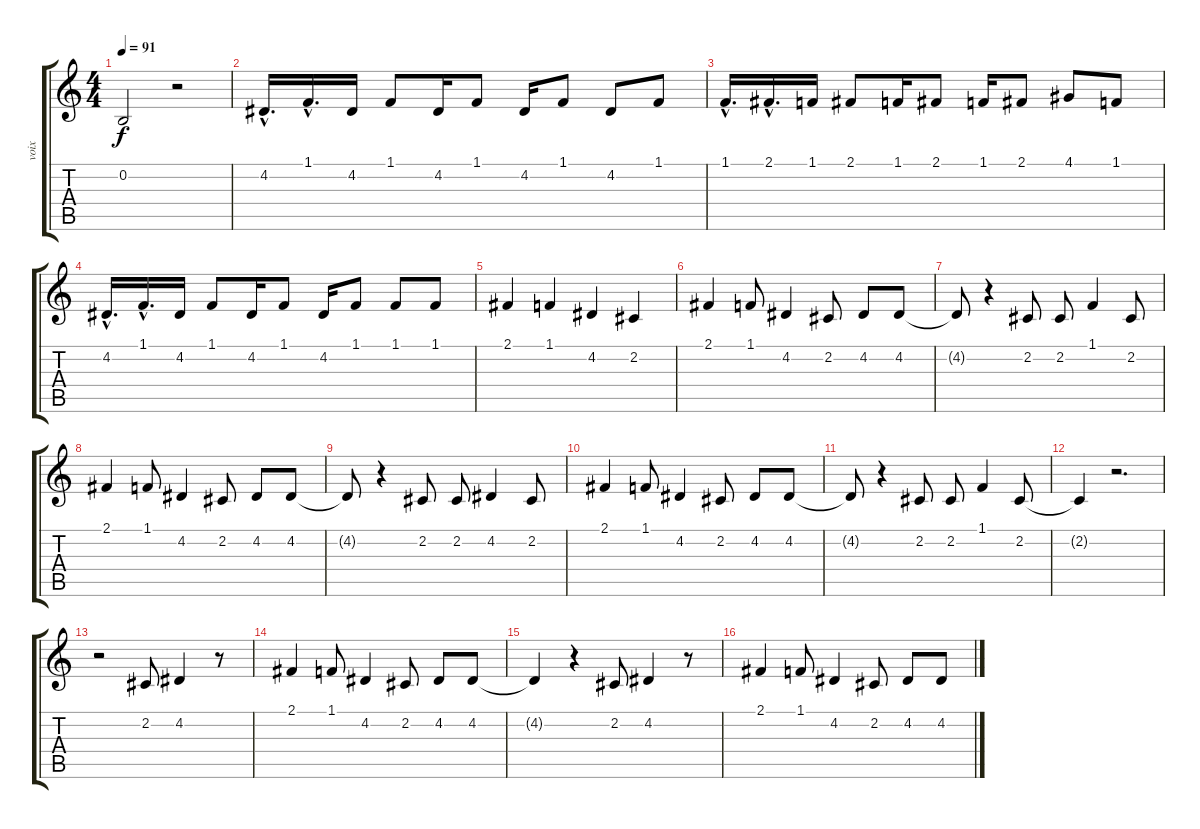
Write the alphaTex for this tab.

\track ("voix" "voix") {instrument choiraahs}
\staff {score tabs}
\tuning (E4 B3 G3 D3 A2 E2) {hide}
\ts (4 4)
\tempo 91
\clef g2
\ks c
0.2.2{dy f} r.2 |
4.2{hac}.16{d} 1.1{hac}.16{d} 4.2.16 1.1.8 4.2.16 1.1.8 4.2.16 1.1.8 4.2.8 1.1.8 |
1.1{hac}.16{d} 2.1{hac}.16{d} 1.1.16 2.1.8 1.1.16 2.1.8 1.1.16 2.1.8 4.1.8 1.1.8 |
4.2{hac}.16{d} 1.1{hac}.16{d} 4.2.16 1.1.8 4.2.16 1.1.8 4.2.16 1.1.8 1.1.8 1.1.8 |
2.1.4 1.1.4 4.2.4 2.2.4 |
2.1.4 1.1.8 4.2.4 2.2.8 4.2.8 4.2.8 |
4.2{t}.8 r.4 2.2.8 2.2.8 1.1.4 2.2.8 |
2.1.4 1.1.8 4.2.4 2.2.8 4.2.8 4.2.8 |
4.2{t}.8 r.4 2.2.8 2.2.8 4.2.4 2.2.8 |
2.1.4 1.1.8 4.2.4 2.2.8 4.2.8 4.2.8 |
4.2{t}.8 r.4 2.2.8 2.2.8 1.1.4 2.2.8 |
2.2{t}.4 r.2{d} |
r.2 2.2.8 4.2.4 r.8 |
2.1.4 1.1.8 4.2.4 2.2.8 4.2.8 4.2.8 |
4.2{t}.4 r.4 2.2.8 4.2.4 r.8 |
2.1.4 1.1.8 4.2.4 2.2.8 4.2.8 4.2.8
